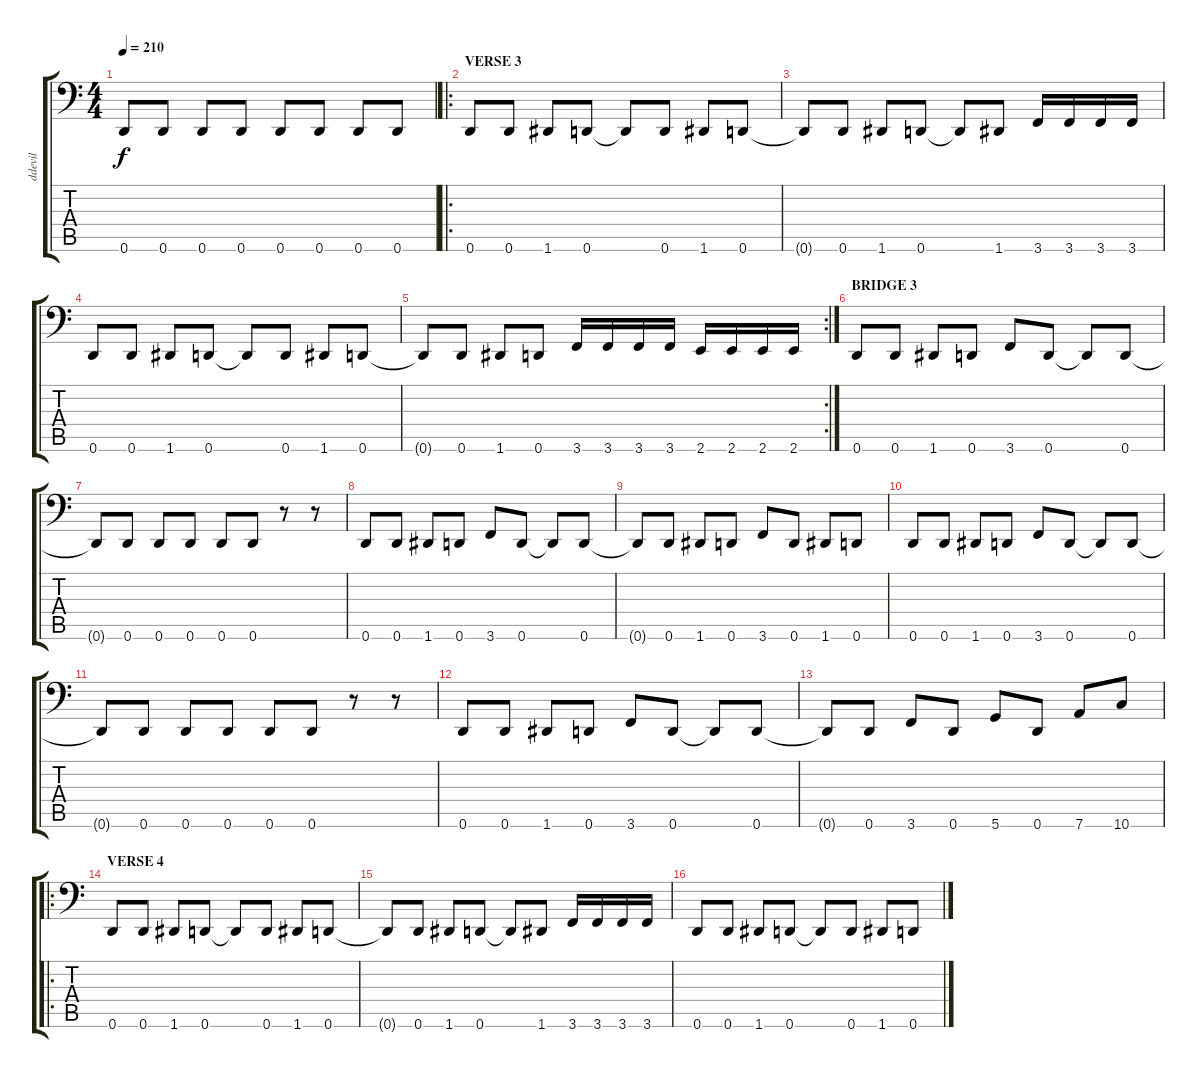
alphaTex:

\track ("ddevil" "ddevil") {instrument electricbasspick}
\staff {score tabs}
\tuning (E3 B2 G2 D2 A1 D1) {hide}
\ts (4 4)
\tempo 210
\clef f4
\ks c
0.6.8{dy f} 0.6.8 0.6.8 0.6.8 0.6.8 0.6.8 0.6.8 0.6.8 |
\ro
\section ("" "VERSE 3")
0.6.8 0.6.8 1.6.8 0.6.8 0.6{t}.8 0.6.8 1.6.8 0.6.8 |
0.6{t}.8 0.6.8 1.6.8 0.6.8 0.6{t}.8 1.6.8 3.6.16 3.6.16 3.6.16 3.6.16 |
0.6.8 0.6.8 1.6.8 0.6.8 0.6{t}.8 0.6.8 1.6.8 0.6.8 |
\rc 2
0.6{t}.8 0.6.8 1.6.8 0.6.8 3.6.16 3.6.16 3.6.16 3.6.16 2.6.16 2.6.16 2.6.16 2.6.16 |
\section ("" "BRIDGE 3")
0.6.8 0.6.8 1.6.8 0.6.8 3.6.8 0.6.8 0.6{t}.8 0.6.8 |
0.6{t}.8 0.6.8 0.6.8 0.6.8 0.6.8 0.6.8 r.8 r.8 |
0.6.8 0.6.8 1.6.8 0.6.8 3.6.8 0.6.8 0.6{t}.8 0.6.8 |
0.6{t}.8 0.6.8 1.6.8 0.6.8 3.6.8 0.6.8 1.6.8 0.6.8 |
0.6.8 0.6.8 1.6.8 0.6.8 3.6.8 0.6.8 0.6{t}.8 0.6.8 |
0.6{t}.8 0.6.8 0.6.8 0.6.8 0.6.8 0.6.8 r.8 r.8 |
0.6.8 0.6.8 1.6.8 0.6.8 3.6.8 0.6.8 0.6{t}.8 0.6.8 |
0.6{t}.8 0.6.8 3.6.8 0.6.8 5.6.8 0.6.8 7.6.8 10.6.8 |
\ro
\section ("" "VERSE 4")
0.6.8 0.6.8 1.6.8 0.6.8 0.6{t}.8 0.6.8 1.6.8 0.6.8 |
0.6{t}.8 0.6.8 1.6.8 0.6.8 0.6{t}.8 1.6.8 3.6.16 3.6.16 3.6.16 3.6.16 |
0.6.8 0.6.8 1.6.8 0.6.8 0.6{t}.8 0.6.8 1.6.8 0.6.8
